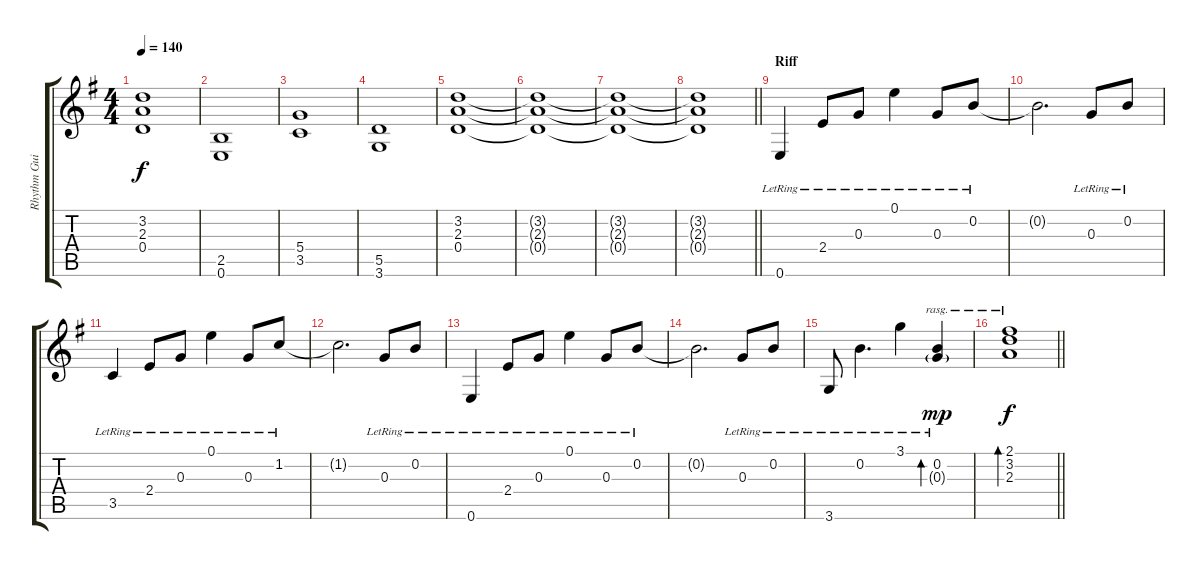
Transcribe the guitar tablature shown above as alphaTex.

\track ("Rhythm Guitar 2: Axel Rudi Pell" "Rhythm Gui") {instrument electricguitarclean}
\staff {score tabs}
\tuning (E4 B3 G3 D3 A2 E2) {hide}
\ts (4 4)
\tempo 140
\clef g2
\ks eminor
(3.2 2.3 0.4).1{dy f} |
(2.5 0.6).1 |
(5.4 3.5).1 |
(5.5 3.6).1 |
(3.2 2.3 0.4).1 |
(3.2{t} 2.3{t} 0.4{t}).1 |
(3.2{t} 2.3{t} 0.4{t}).1 |
\barLineRight lightlight
(3.2{t} 2.3{t} 0.4{t}).1 |
\section ("" "Riff")
0.6{lr}.4{instrument electricguitarclean} 2.4{lr}.8 0.3{lr}.8 0.1{lr}.4 0.3{lr}.8 0.2{lr}.8 |
0.2{t}.2{d} 0.3{lr}.8 0.2{lr}.8 |
3.5{lr}.4 2.4{lr}.8 0.3{lr}.8 0.1{lr}.4 0.3{lr}.8 1.2{lr}.8 |
1.2{t}.2{d} 0.3{lr}.8 0.2{lr}.8 |
0.6{lr}.4 2.4{lr}.8 0.3{lr}.8 0.1{lr}.4 0.3{lr}.8 0.2{lr}.8 |
0.2{t}.2{d} 0.3{lr}.8 0.2{lr}.8 |
3.6{lr}.8 0.2{lr}.4{d} 3.1{lr}.4 (0.2{lr} 0.3{g}).4{bd 240 rasg ii dy mp} |
\barLineRight lightlight
(2.1 3.2 2.3).1{bd 240 rasg ii dy f}
